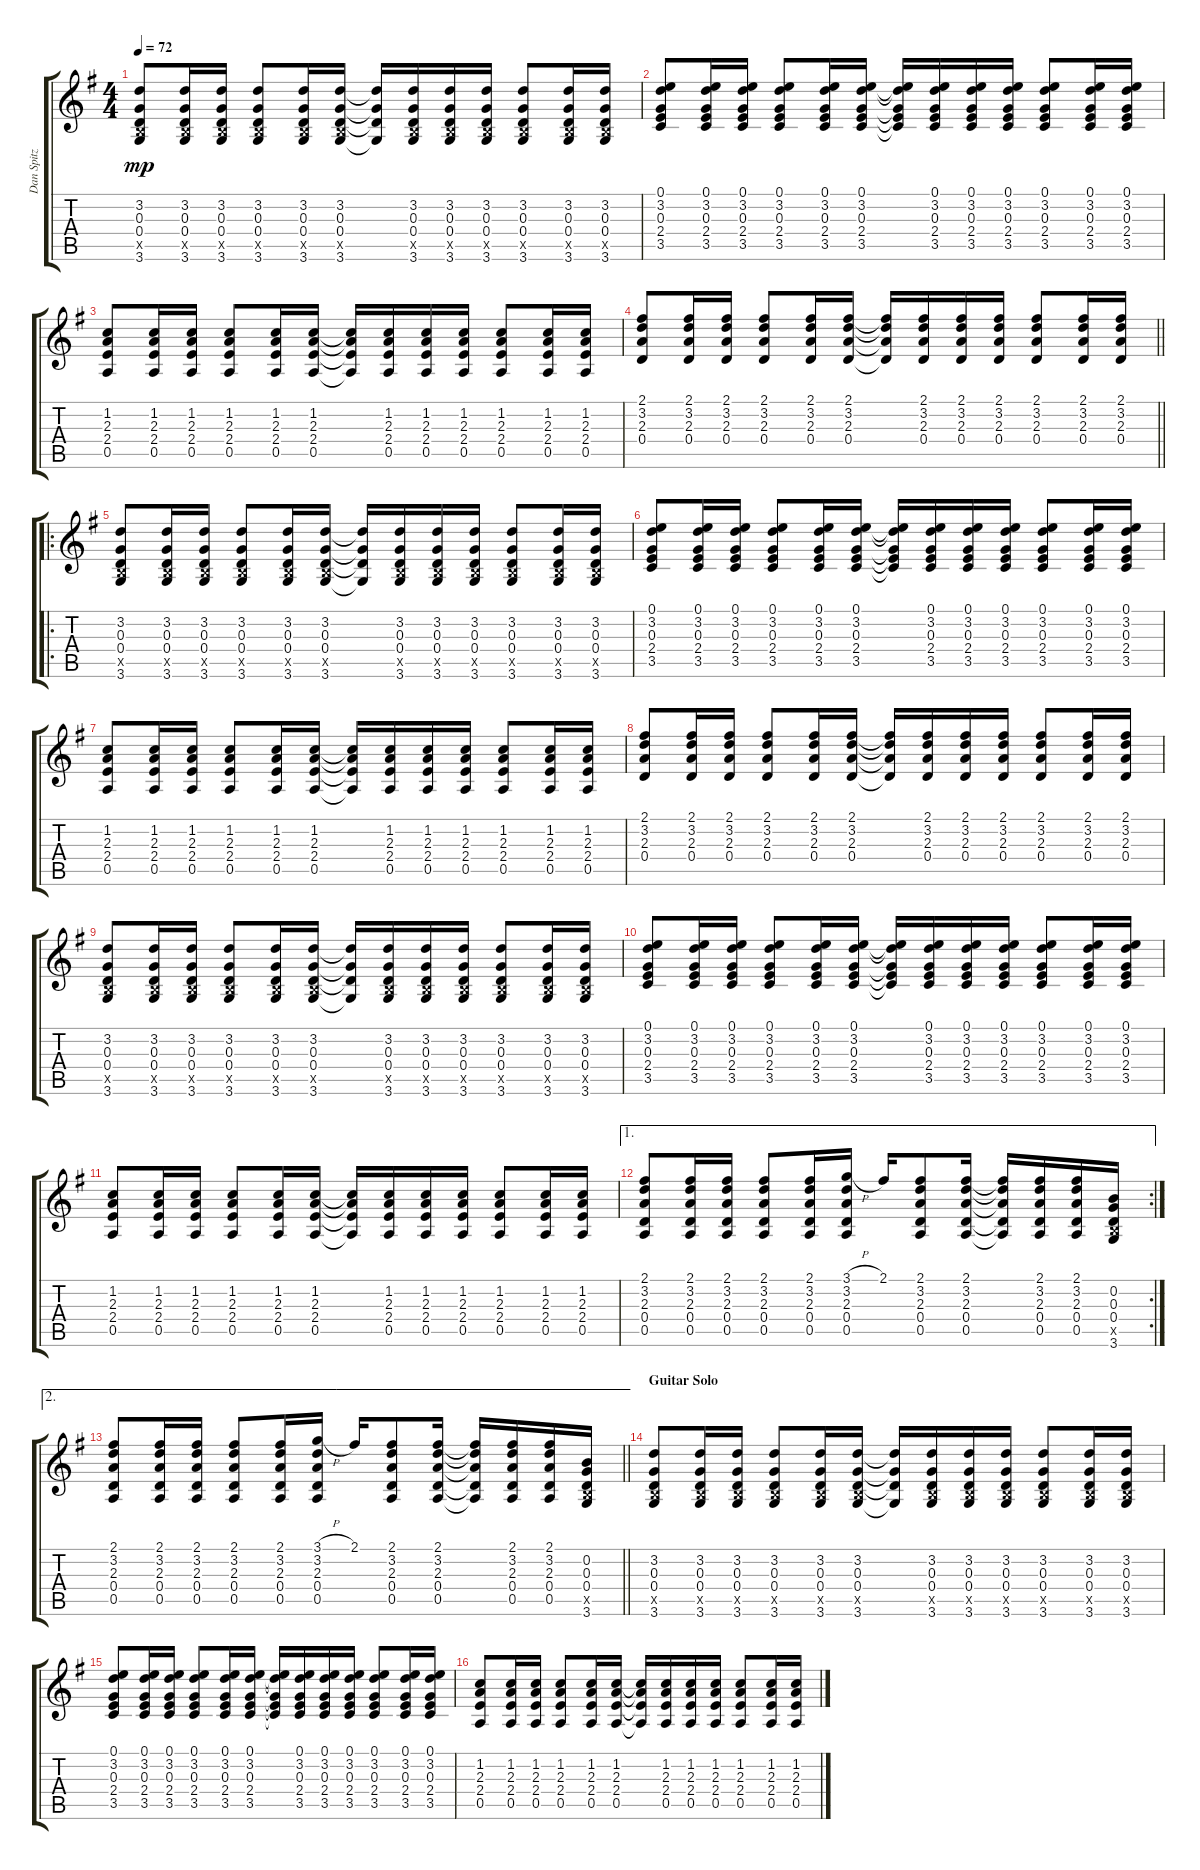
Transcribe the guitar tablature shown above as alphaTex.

\track ("Dan Spitz" "Dan Spitz") {instrument acousticguitarsteel}
\staff {score tabs}
\tuning (E4 B3 G3 D3 A2 E2) {hide}
\ts (4 4)
\tempo 72
\clef g2
\ks g
(3.2 0.3 0.4 2.5{x} 3.6).8{dy mp instrument acousticguitarsteel} (3.2 0.3 0.4 2.5{x} 3.6).16 (3.2 0.3 0.4 2.5{x} 3.6).16 (3.2 0.3 0.4 2.5{x} 3.6).8 (3.2 0.3 0.4 2.5{x} 3.6).16 (3.2 0.3 0.4 2.5{x} 3.6).16 (3.2{t} 0.3{t} 0.4{t} 3.6{t}).16 (3.2 0.3 0.4 2.5{x} 3.6).16 (3.2 0.3 0.4 2.5{x} 3.6).16 (3.2 0.3 0.4 2.5{x} 3.6).16 (3.2 0.3 0.4 2.5{x} 3.6).8 (3.2 0.3 0.4 2.5{x} 3.6).16 (3.2 0.3 0.4 2.5{x} 3.6).16 |
(0.1 3.2 0.3 2.4 3.5).8 (0.1 3.2 0.3 2.4 3.5).16 (0.1 3.2 0.3 2.4 3.5).16 (0.1 3.2 0.3 2.4 3.5).8 (0.1 3.2 0.3 2.4 3.5).16 (0.1 3.2 0.3 2.4 3.5).16 (0.1{t} 3.2{t} 0.3{t} 2.4{t} 3.5{t}).16 (0.1 3.2 0.3 2.4 3.5).16 (0.1 3.2 0.3 2.4 3.5).16 (0.1 3.2 0.3 2.4 3.5).16 (0.1 3.2 0.3 2.4 3.5).8 (0.1 3.2 0.3 2.4 3.5).16 (0.1 3.2 0.3 2.4 3.5).16 |
(1.2 2.3 2.4 0.5).8 (1.2 2.3 2.4 0.5).16 (1.2 2.3 2.4 0.5).16 (1.2 2.3 2.4 0.5).8 (1.2 2.3 2.4 0.5).16 (1.2 2.3 2.4 0.5).16 (1.2{t} 2.3{t} 2.4{t} 0.5{t}).16 (1.2 2.3 2.4 0.5).16 (1.2 2.3 2.4 0.5).16 (1.2 2.3 2.4 0.5).16 (1.2 2.3 2.4 0.5).8 (1.2 2.3 2.4 0.5).16 (1.2 2.3 2.4 0.5).16 |
\barLineRight lightlight
(2.1 3.2 2.3 0.4).8 (2.1 3.2 2.3 0.4).16 (2.1 3.2 2.3 0.4).16 (2.1 3.2 2.3 0.4).8 (2.1 3.2 2.3 0.4).16 (2.1 3.2 2.3 0.4).16 (2.1{t} 3.2{t} 2.3{t} 0.4{t}).16 (2.1 3.2 2.3 0.4).16 (2.1 3.2 2.3 0.4).16 (2.1 3.2 2.3 0.4).16 (2.1 3.2 2.3 0.4).8 (2.1 3.2 2.3 0.4).16 (2.1 3.2 2.3 0.4).16 |
\ro
(3.2 0.3 0.4 2.5{x} 3.6).8 (3.2 0.3 0.4 2.5{x} 3.6).16 (3.2 0.3 0.4 2.5{x} 3.6).16 (3.2 0.3 0.4 2.5{x} 3.6).8 (3.2 0.3 0.4 2.5{x} 3.6).16 (3.2 0.3 0.4 2.5{x} 3.6).16 (3.2{t} 0.3{t} 0.4{t} 3.6{t}).16 (3.2 0.3 0.4 2.5{x} 3.6).16 (3.2 0.3 0.4 2.5{x} 3.6).16 (3.2 0.3 0.4 2.5{x} 3.6).16 (3.2 0.3 0.4 2.5{x} 3.6).8 (3.2 0.3 0.4 2.5{x} 3.6).16 (3.2 0.3 0.4 2.5{x} 3.6).16 |
(0.1 3.2 0.3 2.4 3.5).8 (0.1 3.2 0.3 2.4 3.5).16 (0.1 3.2 0.3 2.4 3.5).16 (0.1 3.2 0.3 2.4 3.5).8 (0.1 3.2 0.3 2.4 3.5).16 (0.1 3.2 0.3 2.4 3.5).16 (0.1{t} 3.2{t} 0.3{t} 2.4{t} 3.5{t}).16 (0.1 3.2 0.3 2.4 3.5).16 (0.1 3.2 0.3 2.4 3.5).16 (0.1 3.2 0.3 2.4 3.5).16 (0.1 3.2 0.3 2.4 3.5).8 (0.1 3.2 0.3 2.4 3.5).16 (0.1 3.2 0.3 2.4 3.5).16 |
(1.2 2.3 2.4 0.5).8 (1.2 2.3 2.4 0.5).16 (1.2 2.3 2.4 0.5).16 (1.2 2.3 2.4 0.5).8 (1.2 2.3 2.4 0.5).16 (1.2 2.3 2.4 0.5).16 (1.2{t} 2.3{t} 2.4{t} 0.5{t}).16 (1.2 2.3 2.4 0.5).16 (1.2 2.3 2.4 0.5).16 (1.2 2.3 2.4 0.5).16 (1.2 2.3 2.4 0.5).8 (1.2 2.3 2.4 0.5).16 (1.2 2.3 2.4 0.5).16 |
(2.1 3.2 2.3 0.4).8 (2.1 3.2 2.3 0.4).16 (2.1 3.2 2.3 0.4).16 (2.1 3.2 2.3 0.4).8 (2.1 3.2 2.3 0.4).16 (2.1 3.2 2.3 0.4).16 (2.1{t} 3.2{t} 2.3{t} 0.4{t}).16 (2.1 3.2 2.3 0.4).16 (2.1 3.2 2.3 0.4).16 (2.1 3.2 2.3 0.4).16 (2.1 3.2 2.3 0.4).8 (2.1 3.2 2.3 0.4).16 (2.1 3.2 2.3 0.4).16 |
(3.2 0.3 0.4 2.5{x} 3.6).8 (3.2 0.3 0.4 2.5{x} 3.6).16 (3.2 0.3 0.4 2.5{x} 3.6).16 (3.2 0.3 0.4 2.5{x} 3.6).8 (3.2 0.3 0.4 2.5{x} 3.6).16 (3.2 0.3 0.4 2.5{x} 3.6).16 (3.2{t} 0.3{t} 0.4{t} 3.6{t}).16 (3.2 0.3 0.4 2.5{x} 3.6).16 (3.2 0.3 0.4 2.5{x} 3.6).16 (3.2 0.3 0.4 2.5{x} 3.6).16 (3.2 0.3 0.4 2.5{x} 3.6).8 (3.2 0.3 0.4 2.5{x} 3.6).16 (3.2 0.3 0.4 2.5{x} 3.6).16 |
(0.1 3.2 0.3 2.4 3.5).8 (0.1 3.2 0.3 2.4 3.5).16 (0.1 3.2 0.3 2.4 3.5).16 (0.1 3.2 0.3 2.4 3.5).8 (0.1 3.2 0.3 2.4 3.5).16 (0.1 3.2 0.3 2.4 3.5).16 (0.1{t} 3.2{t} 0.3{t} 2.4{t} 3.5{t}).16 (0.1 3.2 0.3 2.4 3.5).16 (0.1 3.2 0.3 2.4 3.5).16 (0.1 3.2 0.3 2.4 3.5).16 (0.1 3.2 0.3 2.4 3.5).8 (0.1 3.2 0.3 2.4 3.5).16 (0.1 3.2 0.3 2.4 3.5).16 |
(1.2 2.3 2.4 0.5).8 (1.2 2.3 2.4 0.5).16 (1.2 2.3 2.4 0.5).16 (1.2 2.3 2.4 0.5).8 (1.2 2.3 2.4 0.5).16 (1.2 2.3 2.4 0.5).16 (1.2{t} 2.3{t} 2.4{t} 0.5{t}).16 (1.2 2.3 2.4 0.5).16 (1.2 2.3 2.4 0.5).16 (1.2 2.3 2.4 0.5).16 (1.2 2.3 2.4 0.5).8 (1.2 2.3 2.4 0.5).16 (1.2 2.3 2.4 0.5).16 |
\ae 1
\rc 2
(2.1 3.2 2.3 0.4 0.5).8 (2.1 3.2 2.3 0.4 0.5).16 (2.1 3.2 2.3 0.4 0.5).16 (2.1 3.2 2.3 0.4 0.5).8 (2.1 3.2 2.3 0.4 0.5).16 (3.1{h} 3.2 2.3 0.4 0.5).16 2.1.16 (2.1 3.2 2.3 0.4 0.5).8 (2.1 3.2 2.3 0.4 0.5).16 (2.1{t} 3.2{t} 2.3{t} 0.4{t} 0.5{t}).16 (2.1 3.2 2.3 0.4 0.5).16 (2.1 3.2 2.3 0.4 0.5).16 (0.2 0.3 0.4 2.5{x} 3.6).16 |
\ae 2
\barLineRight lightlight
(2.1 3.2 2.3 0.4 0.5).8 (2.1 3.2 2.3 0.4 0.5).16 (2.1 3.2 2.3 0.4 0.5).16 (2.1 3.2 2.3 0.4 0.5).8 (2.1 3.2 2.3 0.4 0.5).16 (3.1{h} 3.2 2.3 0.4 0.5).16 2.1.16 (2.1 3.2 2.3 0.4 0.5).8 (2.1 3.2 2.3 0.4 0.5).16 (2.1{t} 3.2{t} 2.3{t} 0.4{t} 0.5{t}).16 (2.1 3.2 2.3 0.4 0.5).16 (2.1 3.2 2.3 0.4 0.5).16 (0.2 0.3 0.4 2.5{x} 3.6).16 |
\section ("" "Guitar Solo")
(3.2 0.3 0.4 2.5{x} 3.6).8 (3.2 0.3 0.4 2.5{x} 3.6).16 (3.2 0.3 0.4 2.5{x} 3.6).16 (3.2 0.3 0.4 2.5{x} 3.6).8 (3.2 0.3 0.4 2.5{x} 3.6).16 (3.2 0.3 0.4 2.5{x} 3.6).16 (3.2{t} 0.3{t} 0.4{t} 3.6{t}).16 (3.2 0.3 0.4 2.5{x} 3.6).16 (3.2 0.3 0.4 2.5{x} 3.6).16 (3.2 0.3 0.4 2.5{x} 3.6).16 (3.2 0.3 0.4 2.5{x} 3.6).8 (3.2 0.3 0.4 2.5{x} 3.6).16 (3.2 0.3 0.4 2.5{x} 3.6).16 |
(0.1 3.2 0.3 2.4 3.5).8 (0.1 3.2 0.3 2.4 3.5).16 (0.1 3.2 0.3 2.4 3.5).16 (0.1 3.2 0.3 2.4 3.5).8 (0.1 3.2 0.3 2.4 3.5).16 (0.1 3.2 0.3 2.4 3.5).16 (0.1{t} 3.2{t} 0.3{t} 2.4{t} 3.5{t}).16 (0.1 3.2 0.3 2.4 3.5).16 (0.1 3.2 0.3 2.4 3.5).16 (0.1 3.2 0.3 2.4 3.5).16 (0.1 3.2 0.3 2.4 3.5).8 (0.1 3.2 0.3 2.4 3.5).16 (0.1 3.2 0.3 2.4 3.5).16 |
(1.2 2.3 2.4 0.5).8 (1.2 2.3 2.4 0.5).16 (1.2 2.3 2.4 0.5).16 (1.2 2.3 2.4 0.5).8 (1.2 2.3 2.4 0.5).16 (1.2 2.3 2.4 0.5).16 (1.2{t} 2.3{t} 2.4{t} 0.5{t}).16 (1.2 2.3 2.4 0.5).16 (1.2 2.3 2.4 0.5).16 (1.2 2.3 2.4 0.5).16 (1.2 2.3 2.4 0.5).8 (1.2 2.3 2.4 0.5).16 (1.2 2.3 2.4 0.5).16
